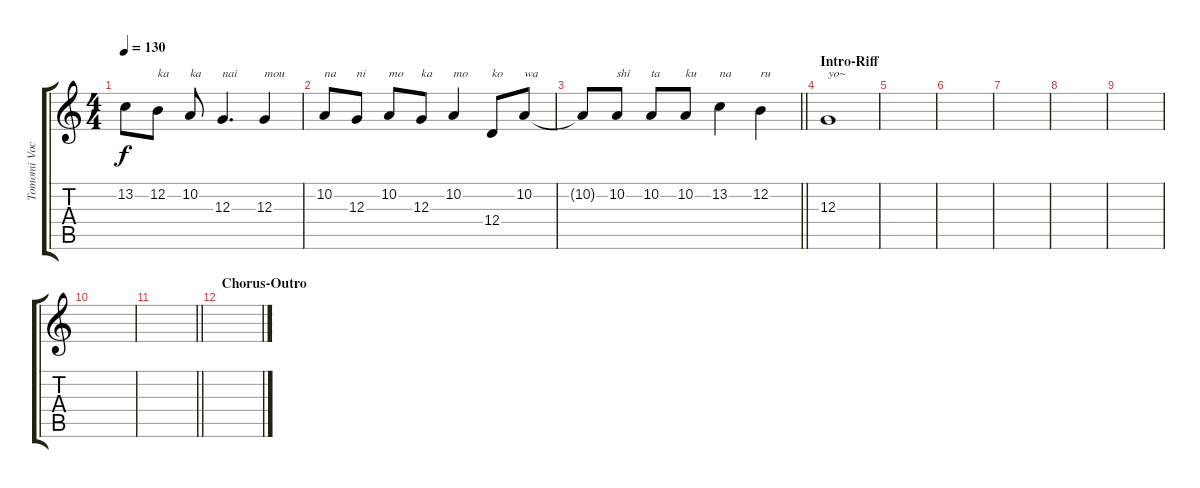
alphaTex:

\track ("Tomomi Vocal" "Tomomi Voc") {instrument cello}
\staff {score tabs}
\tuning (E4 B3 G3 D3 A2 E2) {hide}
\ts (4 4)
\tempo 130
\clef g2
\ks c
13.2{t}.8{dy f} 12.2.8{txt "ka"} 10.2.8{txt "ka"} 12.3.4{d txt "nai"} 12.3.4{txt "mou"} |
10.2.8{txt "na"} 12.3.8{txt "ni"} 10.2.8{txt "mo"} 12.3.8{txt "ka"} 10.2.4{txt "mo"} 12.4.8{txt "ko"} 10.2.8{txt "wa"} |
\barLineRight lightlight
10.2{t}.8 10.2.8{txt "shi"} 10.2.8{txt "ta"} 10.2.8{txt "ku"} 13.2.4{txt "na"} 12.2.4{txt "ru"} |
\section ("" "Intro-Riff")
12.3.1{txt "yo~"} |
|
|
|
|
|
|
\barLineRight lightlight
|
\section ("" "Chorus-Outro")
